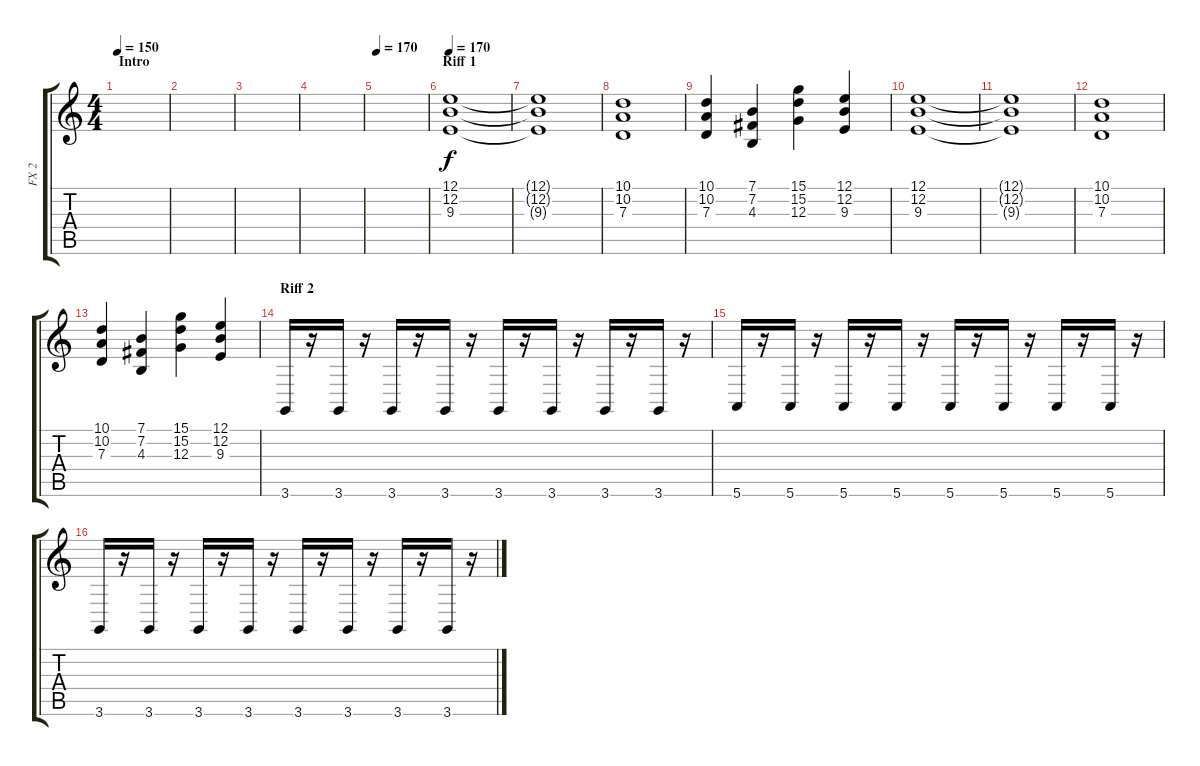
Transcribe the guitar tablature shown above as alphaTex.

\track ("FX 2" "FX 2") {instrument pad7halo}
\staff {score tabs}
\tuning (E4 B3 G3 D3 A2 E2) {hide}
\ts (4 4)
\section ("" "Intro")
\tempo 150
\clef g2
\ks c
|
|
|
|
\tempo 170
|
\section ("" "Riff 1")
\tempo 170
(12.1 12.2 9.3).1 |
(12.1{t} 12.2{t} 9.3{t}).1 |
(10.1 10.2 7.3).1 |
(10.1 10.2 7.3).4 (7.1 7.2 4.3).4 (15.1 15.2 12.3).4 (12.1 12.2 9.3).4 |
(12.1 12.2 9.3).1 |
(12.1{t} 12.2{t} 9.3{t}).1 |
(10.1 10.2 7.3).1 |
(10.1 10.2 7.3).4 (7.1 7.2 4.3).4 (15.1 15.2 12.3).4 (12.1 12.2 9.3).4 |
\section ("" "Riff 2")
3.6.16{volume 16 instrument synthbass1} r.16 3.6.16 r.16 3.6.16 r.16 3.6.16 r.16 3.6.16 r.16 3.6.16 r.16 3.6.16 r.16 3.6.16 r.16 |
5.6.16 r.16 5.6.16 r.16 5.6.16 r.16 5.6.16 r.16 5.6.16 r.16 5.6.16 r.16 5.6.16 r.16 5.6.16 r.16 |
3.6.16 r.16 3.6.16 r.16 3.6.16 r.16 3.6.16 r.16 3.6.16 r.16 3.6.16 r.16 3.6.16 r.16 3.6.16 r.16
